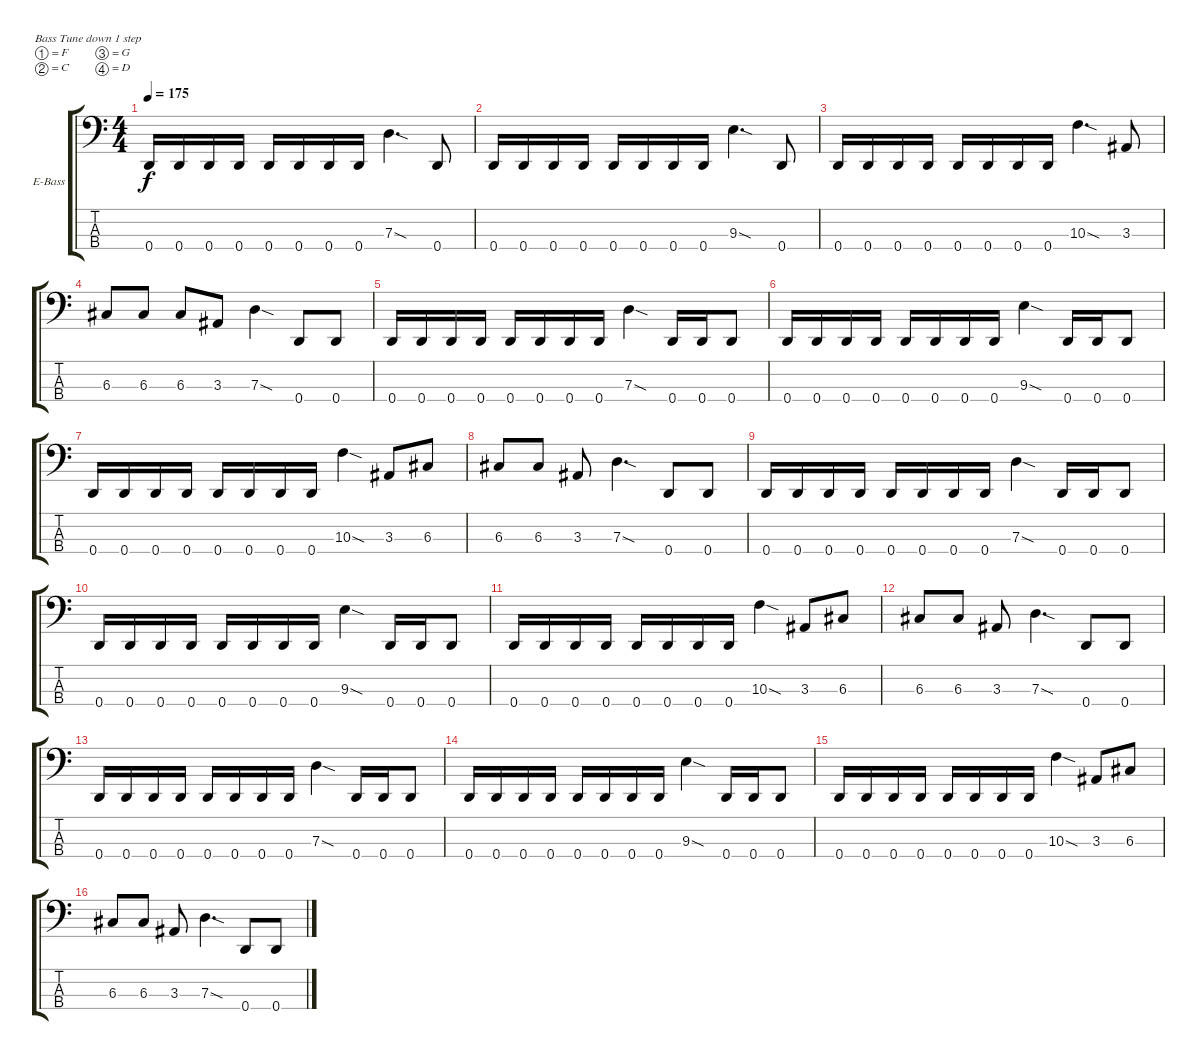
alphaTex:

\bracketExtendMode groupsimilarinstruments
\firstSystemTrackNameOrientation horizontal
\otherSystemsTrackNameOrientation horizontal
\track ("Bass" "E-Bass") {instrument electricbasspick}
\staff {score tabs}
\tuning (F2 C2 G1 D1)
\ts (4 4)
\tempo 175
\clef f4
\ks c
0.4.16{dy f} 0.4.16 0.4.16 0.4.16 0.4.16 0.4.16 0.4.16 0.4.16 7.3{sod}.4{d} 0.4.8 |
0.4.16 0.4.16 0.4.16 0.4.16 0.4.16 0.4.16 0.4.16 0.4.16 9.3{sod}.4{d} 0.4.8 |
0.4.16 0.4.16 0.4.16 0.4.16 0.4.16 0.4.16 0.4.16 0.4.16 10.3{sod}.4{d} 3.3.8 |
6.3.8 6.3.8 6.3.8 3.3.8 7.3{sod}.4 0.4.8 0.4.8 |
0.4.16 0.4.16 0.4.16 0.4.16 0.4.16 0.4.16 0.4.16 0.4.16 7.3{sod}.4 0.4.16 0.4.16 0.4.8 |
0.4.16 0.4.16 0.4.16 0.4.16 0.4.16 0.4.16 0.4.16 0.4.16 9.3{sod}.4 0.4.16 0.4.16 0.4.8 |
0.4.16 0.4.16 0.4.16 0.4.16 0.4.16 0.4.16 0.4.16 0.4.16 10.3{sod}.4 3.3.8 6.3.8 |
6.3.8 6.3.8 3.3.8 7.3{sod}.4{d} 0.4.8 0.4.8 |
0.4.16 0.4.16 0.4.16 0.4.16 0.4.16 0.4.16 0.4.16 0.4.16 7.3{sod}.4 0.4.16 0.4.16 0.4.8 |
0.4.16 0.4.16 0.4.16 0.4.16 0.4.16 0.4.16 0.4.16 0.4.16 9.3{sod}.4 0.4.16 0.4.16 0.4.8 |
0.4.16 0.4.16 0.4.16 0.4.16 0.4.16 0.4.16 0.4.16 0.4.16 10.3{sod}.4 3.3.8 6.3.8 |
6.3.8 6.3.8 3.3.8 7.3{sod}.4{d} 0.4.8 0.4.8 |
0.4.16 0.4.16 0.4.16 0.4.16 0.4.16 0.4.16 0.4.16 0.4.16 7.3{sod}.4 0.4.16 0.4.16 0.4.8 |
0.4.16 0.4.16 0.4.16 0.4.16 0.4.16 0.4.16 0.4.16 0.4.16 9.3{sod}.4 0.4.16 0.4.16 0.4.8 |
0.4.16 0.4.16 0.4.16 0.4.16 0.4.16 0.4.16 0.4.16 0.4.16 10.3{sod}.4 3.3.8 6.3.8 |
6.3.8 6.3.8 3.3.8 7.3{sod}.4{d} 0.4.8 0.4.8
